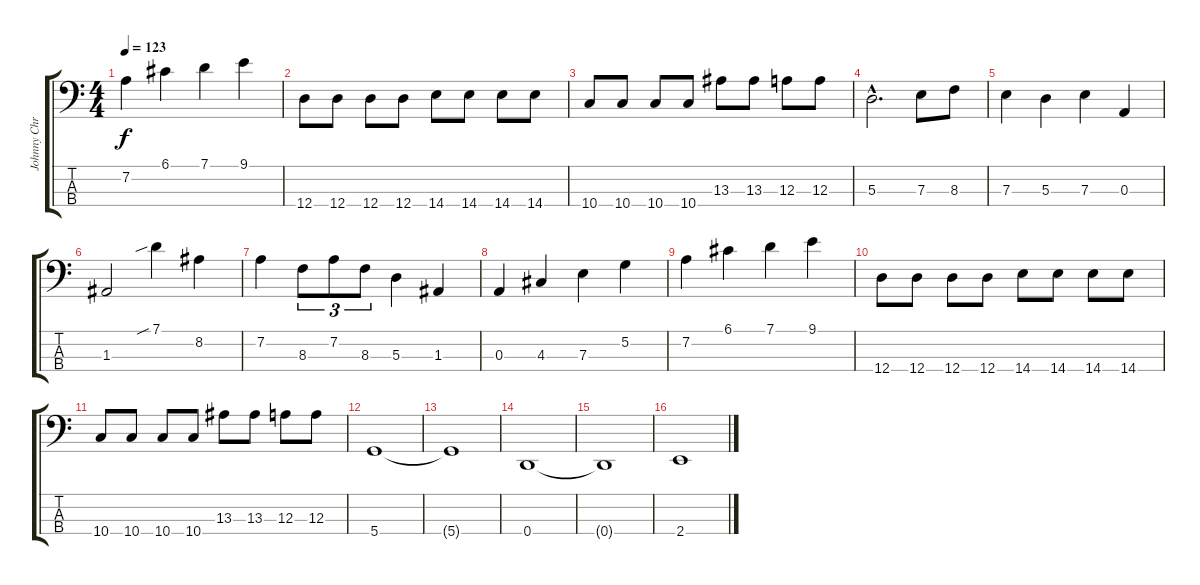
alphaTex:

\track ("Johnny Christ" "Johnny Chr") {instrument electricbasspick}
\staff {score tabs}
\tuning (G2 D2 A1 D1) {hide}
\ts (4 4)
\tempo 123
\clef f4
\ks c
7.2.4{dy f} 6.1.4 7.1.4 9.1.4 |
12.4.8 12.4.8 12.4.8 12.4.8 14.4.8 14.4.8 14.4.8 14.4.8 |
10.4.8 10.4.8 10.4.8 10.4.8 13.3.8 13.3.8 12.3.8 12.3.8 |
5.3{hac}.2{d} 7.3.8 8.3.8 |
7.3.4 5.3.4 7.3.4 0.3.4 |
1.3.2 7.1{sib}.4 8.2.4 |
7.2.4 8.3.8{tu (3 2)} 7.2.8{tu (3 2)} 8.3.8{tu (3 2)} 5.3.4 1.3.4 |
0.3.4 4.3.4 7.3.4 5.2.4 |
7.2.4 6.1.4 7.1.4 9.1.4 |
12.4.8 12.4.8 12.4.8 12.4.8 14.4.8 14.4.8 14.4.8 14.4.8 |
10.4.8 10.4.8 10.4.8 10.4.8 13.3.8 13.3.8 12.3.8 12.3.8 |
5.4.1 |
5.4{t}.1 |
0.4.1 |
0.4{t}.1 |
2.4.1
